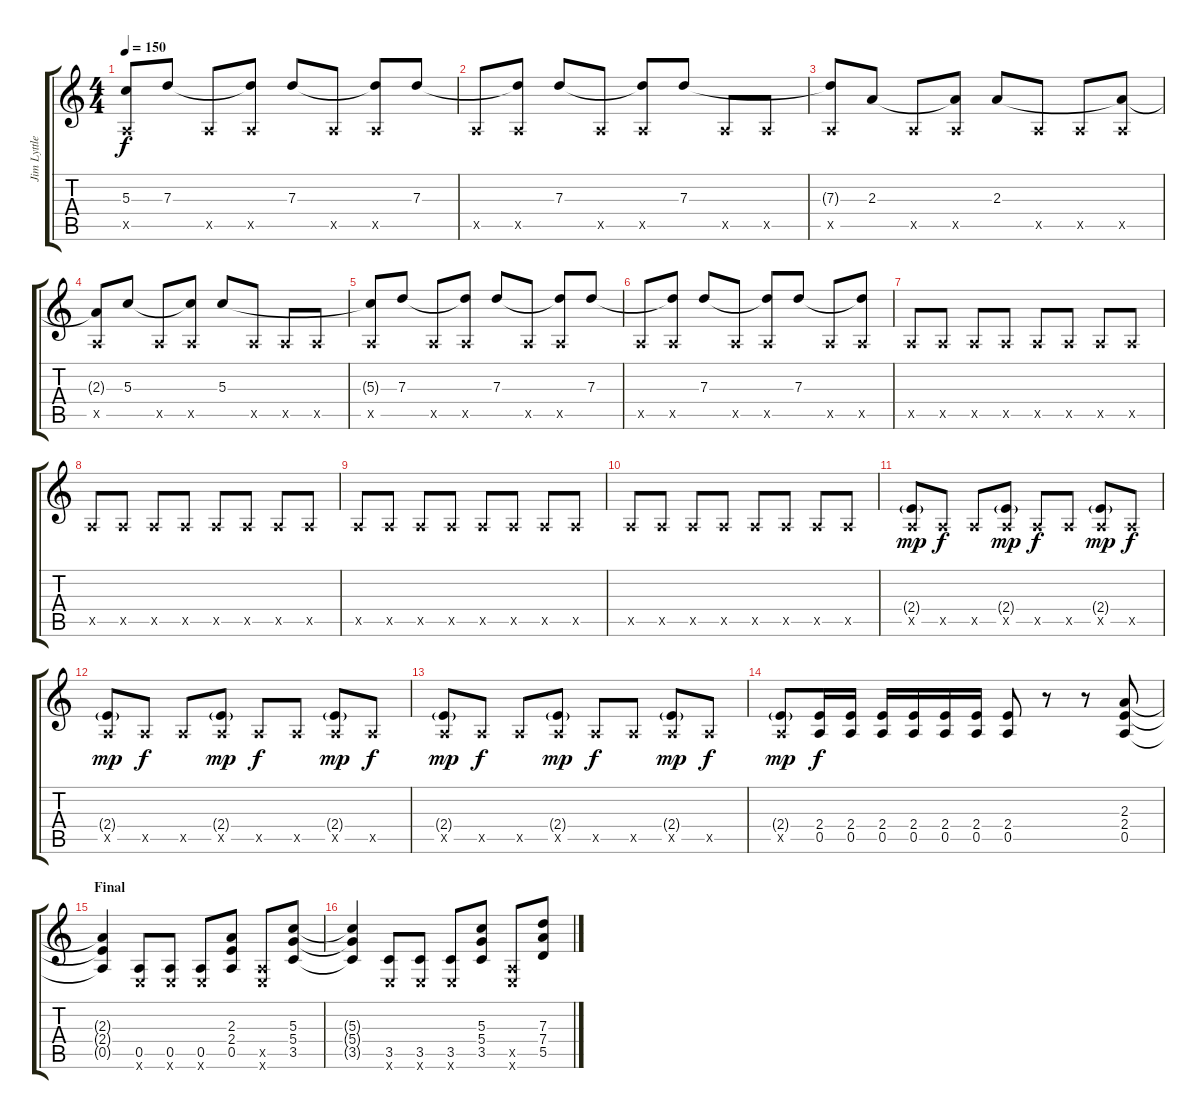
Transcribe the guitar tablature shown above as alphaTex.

\track ("Jim Lyttle" "Jim Lyttle") {instrument overdrivenguitar}
\staff {score tabs}
\tuning (E4 B3 G3 D3 A2 E2) {hide}
\ts (4 4)
\tempo 150
\clef g2
\ks c
(5.3{t} 0.5{x}).8{dy f} 7.3.8 0.5{x}.8 (7.3{t} 0.5{x}).8 7.3.8 0.5{x}.8 (7.3{t} 0.5{x}).8 7.3.8 |
0.5{x}.8 (7.3{t} 0.5{x}).8 7.3.8 0.5{x}.8 (7.3{t} 0.5{x}).8 7.3.8 0.5{x}.8 0.5{x}.8 |
(7.3{t} 0.5{x}).8 2.3.8 0.5{x}.8 (2.3{t} 0.5{x}).8 2.3.8 0.5{x}.8 0.5{x}.8 (2.3{t} 0.5{x}).8 |
(2.3{t} 0.5{x}).8 5.3.8 0.5{x}.8 (5.3{t} 0.5{x}).8 5.3.8 0.5{x}.8 0.5{x}.8 0.5{x}.8 |
(5.3{t} 0.5{x}).8 7.3.8 0.5{x}.8 (7.3{t} 0.5{x}).8 7.3.8 0.5{x}.8 (7.3{t} 0.5{x}).8 7.3.8 |
0.5{x}.8 (7.3{t} 0.5{x}).8 7.3.8 0.5{x}.8 (7.3{t} 0.5{x}).8 7.3.8 0.5{x}.8 (7.3{t} 0.5{x}).8 |
0.5{x}.8 0.5{x}.8 0.5{x}.8 0.5{x}.8 0.5{x}.8 0.5{x}.8 0.5{x}.8 0.5{x}.8 |
0.5{x}.8 0.5{x}.8 0.5{x}.8 0.5{x}.8 0.5{x}.8 0.5{x}.8 0.5{x}.8 0.5{x}.8 |
0.5{x}.8 0.5{x}.8 0.5{x}.8 0.5{x}.8 0.5{x}.8 0.5{x}.8 0.5{x}.8 0.5{x}.8 |
0.5{x}.8 0.5{x}.8 0.5{x}.8 0.5{x}.8 0.5{x}.8 0.5{x}.8 0.5{x}.8 0.5{x}.8 |
(2.4{g} 0.5{x}).8{dy mp} 0.5{x}.8{dy f} 0.5{x}.8 (2.4{g} 0.5{x}).8{dy mp} 0.5{x}.8{dy f} 0.5{x}.8 (2.4{g} 0.5{x}).8{dy mp} 0.5{x}.8{dy f} |
(2.4{g} 0.5{x}).8{dy mp} 0.5{x}.8{dy f} 0.5{x}.8 (2.4{g} 0.5{x}).8{dy mp} 0.5{x}.8{dy f} 0.5{x}.8 (2.4{g} 0.5{x}).8{dy mp} 0.5{x}.8{dy f} |
(2.4{g} 0.5{x}).8{dy mp} 0.5{x}.8{dy f} 0.5{x}.8 (2.4{g} 0.5{x}).8{dy mp} 0.5{x}.8{dy f} 0.5{x}.8 (2.4{g} 0.5{x}).8{dy mp} 0.5{x}.8{dy f} |
(2.4{g} 0.5{x}).8{dy mp} (2.4 0.5).16{dy f} (2.4 0.5).16 (2.4 0.5).16 (2.4 0.5).16 (2.4 0.5).16 (2.4 0.5).16 (2.4 0.5).8 r.8 r.8 (2.3 2.4 0.5).8 |
\section ("" "Final")
(2.3{t} 2.4{t} 0.5{t}).4 (0.5 0.6{x}).8 (0.5 0.6{x}).8 (0.5 0.6{x}).8 (2.3 2.4 0.5).8 (0.5{x} 0.6{x}).8 (5.3 5.4 3.5).8 |
(5.3{t} 5.4{t} 3.5{t}).4 (3.5 0.6{x}).8 (3.5 0.6{x}).8 (3.5 0.6{x}).8 (5.3 5.4 3.5).8 (0.5{x} 0.6{x}).8 (7.3 7.4 5.5).8
